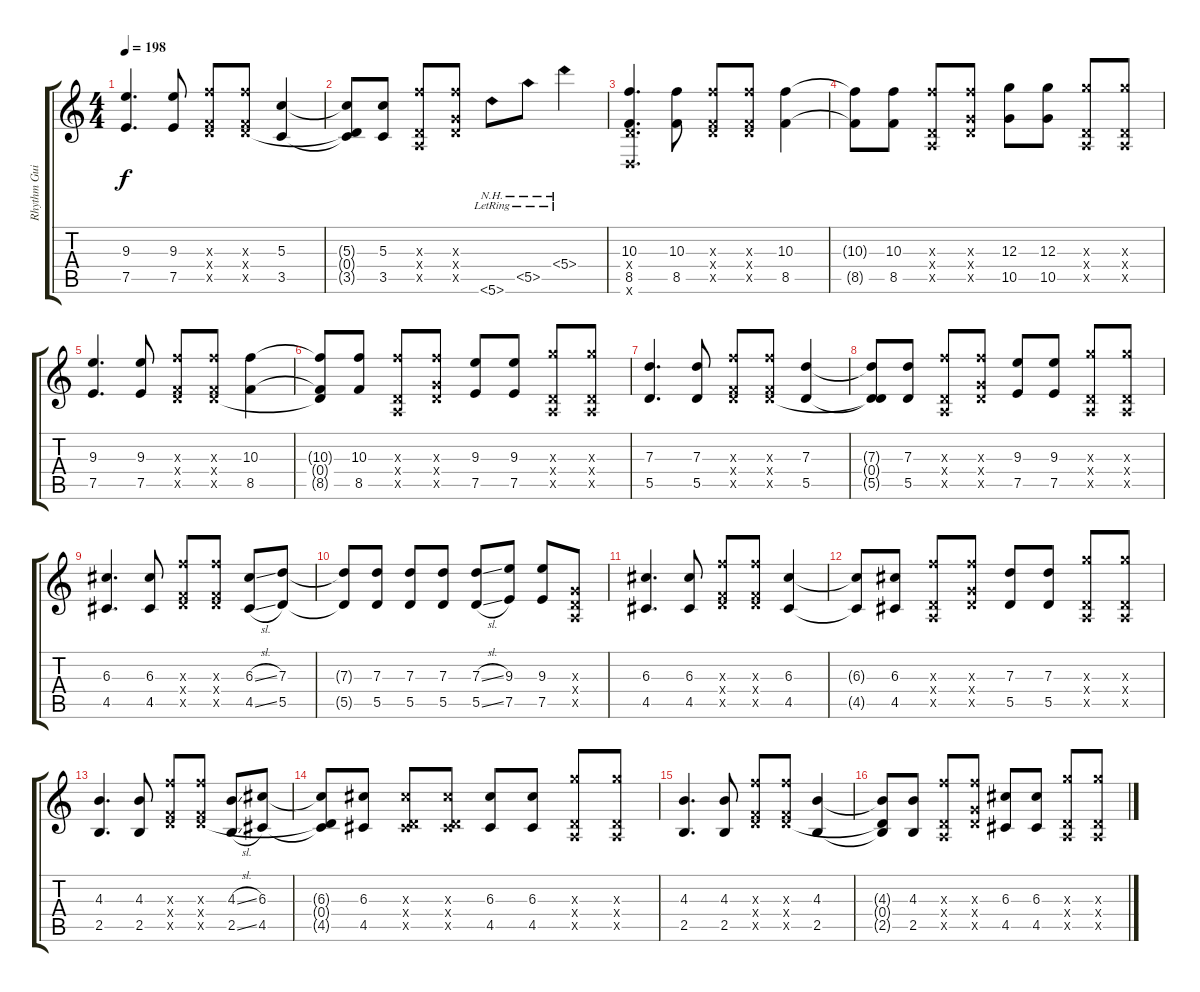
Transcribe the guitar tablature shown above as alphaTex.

\track ("Rhythm Guitar L" "Rhythm Gui") {instrument distortionguitar}
\staff {score tabs}
\tuning (E4 B3 G3 D3 A2 D2) {hide}
\ts (4 4)
\tempo 198
\clef g2
\ks c
(9.3 7.5).4{d dy f} (9.3 7.5).8 (10.3{x} 0.4{x} 8.5{x}).8 (10.3{x} 0.4{x} 8.5{x}).8 (5.3 3.5).4 |
(5.3{t} 0.4{t} 3.5{t}).8 (5.3 3.5).8 (10.3{x} 0.4{x} 0.5{x}).8 (10.3{x} 0.4{x} 10.5{x}).8 5.6{nh lr}.8 5.5{nh lr}.8 5.4{nh lr}.4 |
(10.3 0.4{x} 8.5 0.6{x}).4{d} (10.3 8.5).8 (10.3{x} 0.4{x} 8.5{x}).8 (10.3{x} 0.4{x} 8.5{x}).8 (10.3 8.5).4 |
(10.3{t} 8.5{t}).8 (10.3 8.5).8 (10.3{x} 0.4{x} 0.5{x}).8 (10.3{x} 0.4{x} 10.5{x}).8 (12.3 10.5).8 (12.3 10.5).8 (12.3{x} 0.4{x} 0.5{x}).8 (12.3{x} 0.4{x} 0.5{x}).8 |
(9.3 7.5).4{d} (9.3 7.5).8 (10.3{x} 0.4{x} 8.5{x}).8 (10.3{x} 0.4{x} 8.5{x}).8 (10.3 8.5).4 |
(10.3{t} 0.4{t} 8.5{t}).8 (10.3 8.5).8 (10.3{x} 0.4{x} 0.5{x}).8 (10.3{x} 0.4{x} 10.5{x}).8 (9.3 7.5).8 (9.3 7.5).8 (12.3{x} 0.4{x} 0.5{x}).8 (12.3{x} 0.4{x} 0.5{x}).8 |
(7.3 5.5).4{d} (7.3 5.5).8 (10.3{x} 0.4{x} 8.5{x}).8 (10.3{x} 0.4{x} 8.5{x}).8 (7.3 5.5).4 |
(7.3{t} 0.4{t} 5.5{t}).8 (7.3 5.5).8 (10.3{x} 0.4{x} 0.5{x}).8 (10.3{x} 0.4{x} 10.5{x}).8 (9.3 7.5).8 (9.3 7.5).8 (12.3{x} 0.4{x} 0.5{x}).8 (12.3{x} 0.4{x} 0.5{x}).8 |
(6.3 4.5).4{d} (6.3 4.5).8 (10.3{x} 0.4{x} 8.5{x}).8 (10.3{x} 0.4{x} 8.5{x}).8 (6.3{sl} 4.5{sl}).8 (7.3 5.5).8 |
(7.3{t} 5.5{t}).8 (7.3 5.5).8 (7.3 5.5).8 (7.3 5.5).8 (7.3{sl} 5.5{sl}).8 (9.3 7.5).8 (9.3 7.5).8 (0.3{x} 0.4{x} 0.5{x}).8 |
(6.3 4.5).4{d} (6.3 4.5).8 (10.3{x} 0.4{x} 8.5{x}).8 (10.3{x} 0.4{x} 8.5{x}).8 (6.3 4.5).4 |
(6.3{t} 4.5{t}).8 (6.3 4.5).8 (10.3{x} 0.4{x} 0.5{x}).8 (10.3{x} 0.4{x} 10.5{x}).8 (7.3 5.5).8 (7.3 5.5).8 (12.3{x} 0.4{x} 0.5{x}).8 (12.3{x} 0.4{x} 0.5{x}).8 |
(4.3 2.5).4{d} (4.3 2.5).8 (10.3{x} 0.4{x} 8.5{x}).8 (10.3{x} 0.4{x} 8.5{x}).8 (4.3{sl} 2.5{sl}).8 (6.3 4.5).8 |
(6.3{t} 0.4{t} 4.5{t}).8 (6.3 4.5).8 (6.3{x} 0.4{x} 4.5{x}).8 (6.3{x} 0.4{x} 4.5{x}).8 (6.3 4.5).8 (6.3 4.5).8 (12.3{x} 0.4{x} 0.5{x}).8 (12.3{x} 0.4{x} 0.5{x}).8 |
(4.3 2.5).4{d} (4.3 2.5).8 (10.3{x} 0.4{x} 8.5{x}).8 (10.3{x} 0.4{x} 8.5{x}).8 (4.3 2.5).4 |
(4.3{t} 0.4{t} 2.5{t}).8 (4.3 2.5).8 (10.3{x} 0.4{x} 0.5{x}).8 (10.3{x} 0.4{x} 10.5{x}).8 (6.3 4.5).8 (6.3 4.5).8 (12.3{x} 0.4{x} 0.5{x}).8 (12.3{x} 0.4{x} 0.5{x}).8
